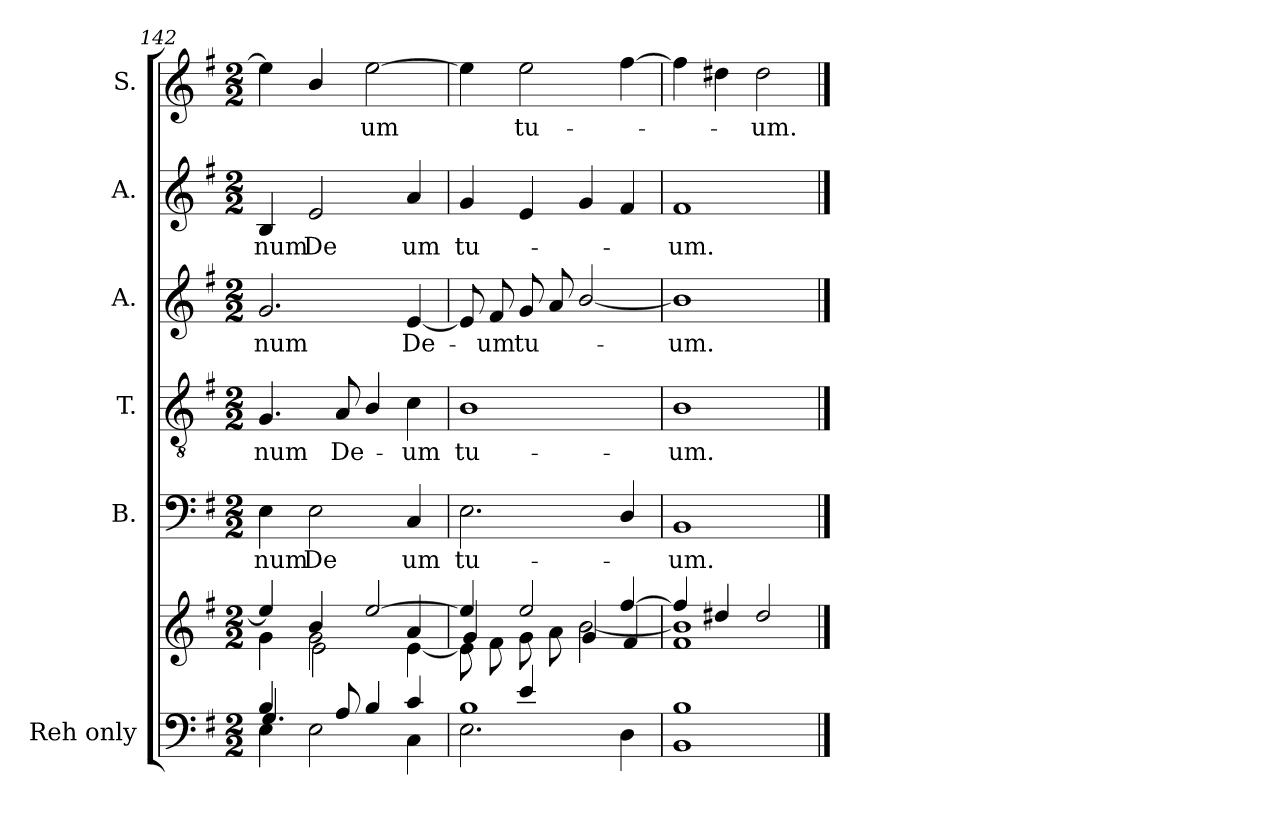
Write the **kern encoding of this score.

**kern	**kern	**kern	**text	**kern	**text	**kern	**text	**kern	**text	**kern	**text
*part6	*part6	*part5	*part5	*part4	*part4	*part3	*part3	*part2	*part2	*part1	*part1
*staff7	*staff6	*staff5	*staff5	*staff4	*staff4	*staff3	*staff3	*staff2	*staff2	*staff1	*staff1
*I"Reh  only	*	*I"B.	*	*I"T.	*	*I"A.	*	*I"A.	*	*I"S.	*
*	*	*I'B.	*	*I'T.	*	*I'A.	*	*I'A.	*	*	*
*clefF4	*clefG2	*clefF4	*	*clefGv2	*	*clefG2	*	*clefG2	*	*clefG2	*
*	*	*	*	*ITrd7c12	*	*	*	*	*	*	*
*k[f#]	*k[f#]	*k[f#]	*	*k[f#]	*	*k[f#]	*	*k[f#]	*	*k[f#]	*
*G:	*G:	*G:	*	*G:	*	*G:	*	*G:	*	*G:	*
*M2/2	*M2/2	*M2/2	*	*M2/2	*	*M2/2	*	*M2/2	*	*M2/2	*
=142	=142	=142	=142	=142	=142	=142	=142	=142	=142	=142	=142
*^	*^	*	*	*	*	*	*	*	*	*	*
*	*^	*	*^	*	*	*	*	*	*	*	*	*	*
!	!	!	!	!	!	!	!LO:LY:b:color=#000000	!	!	!	!	!	!	!	!
!	!	!	!	!	!	!	!	!	!LO:LY:b:color=#000000	!	!	!	!	!	!
!	!	!	!	!	!	!	!	!	!	!	!LO:LY:b:color=#000000	!	!	!	!
!	!	!	!	!	!	!	!	!	!	!	!	!	!LO:LY:b:color=#000000	!	!
4Bi/	4.Gi/	4Ei\	4eei/]	4gi\	4ryy	4Ei\	-num	4.GGi/	-num	2.gi/	-num	4Bi/	-num	4eei\]	.
!	!	!	!	!	!	!	!LO:LY:b:color=#000000	!	!	!	!	!	!	!	!
!	!	!	!	!	!	!	!	!	!	!	!	!	!LO:LY:b:color=#000000	!	!
2.ryy	.	2Ei\	4bi/	2gi\	2ei\	2Ei\	De	.	.	.	.	2ei/	De	4bi/	.
!	!	!	!	!	!	!	!	!	!LO:LY:b:color=#000000	!	!	!	!	!	!
.	8Ai/	.	.	.	.	.	.	8AAi/	De-	.	.	.	.	.	.
!	!	!	!	!	!	!	!	!	!	!	!	!	!	!	!LO:LY:b:color=#000000
.	4Bi/	.	[2eei/	.	.	.	.	4BBi/	.	.	.	.	.	[2eei\	-um
!	!	!	!	!	!	!	!LO:LY:b:color=#000000	!	!	!	!	!	!	!	!
!	!	!	!	!	!	!	!	!	!LO:LY:b:color=#000000	!	!	!	!	!	!
!	!	!	!	!	!	!	!	!	!	!	!LO:LY:b:color=#000000	!	!	!	!
!	!	!	!	!	!	!	!	!	!	!	!	!	!LO:LY:b:color=#000000	!	!
.	4ci/	4Ci\	.	[4ei\	4ai/	4Ci/	um	4Ci\	-um	[4ei/	De-	4ai/	um	.	.
=143	=143	=143	=143	=143	=143	=143	=143	=143	=143	=143	=143	=143	=143	=143	=143
!	!	!	!	!	!	!	!LO:LY:b:color=#000000	!	!	!	!	!	!	!	!
!	!	!	!	!	!	!	!	!	!LO:LY:b:color=#000000	!	!	!	!	!	!
!	!	!	!	!	!	!	!	!	!	!	!	!	!LO:LY:b:color=#000000	!	!
4ryy	1Bi	2.Ei\	4eei/]	8ei\]	4gi/	2.Ei\	tu-	1BBi	tu-	8ei/]	.	4gi/	tu-	4eei\]	.
!	!	!	!	!	!	!	!	!	!	!	!LO:LY:b:color=#000000	!	!	!	!
.	.	.	.	8f#i\	.	.	.	.	.	8f#i/	-um	.	.	.	.
!	!	!	!	!	!	!	!	!	!	!	!LO:LY:b:color=#000000	!	!	!	!
!	!	!	!	!	!	!	!	!	!	!	!	!	!	!	!LO:LY:b:color=#000000
4ei/	.	.	2eei/	8gi\	4ryy	.	.	.	.	8gi/	tu-	4ei/	.	2eei\	tu-
.	.	.	.	8ai\	.	.	.	.	.	8ai/	.	.	.	.	.
2ryy	.	.	.	[2bi\	4gi/	.	.	.	.	[2bi/	.	4gi/	.	.	.
.	.	4Di\	[4ff#i/	.	4f#i/	4Di/	.	.	.	.	.	4f#i/	.	[4ff#i\	.
=144	=144	=144	=144	=144	=144	=144	=144	=144	=144	=144	=144	=144	=144	=144	=144
!	!	!	!	!	!	!	!LO:LY:b:color=#000000	!	!	!	!	!	!	!	!
!	!	!	!	!	!	!	!	!	!LO:LY:b:color=#000000	!	!	!	!	!	!
!	!	!	!	!	!	!	!	!	!	!	!LO:LY:b:color=#000000	!	!	!	!
!	!	!	!	!	!	!	!	!	!	!	!	!	!LO:LY:b:color=#000000	!	!
1Bi	1BBi	2ryy	4ff#i/]	1bi]	1f#i	1BBi	-um.	1BBi	-um.	1bi]	-um.	1f#i	-um.	4ff#i\]	.
.	.	.	4dd#Xi/	.	.	.	.	.	.	.	.	.	.	4dd#Xi\	.
!	!	!	!	!	!	!	!	!	!	!	!	!	!	!	!LO:LY:b:color=#000000
.	.	2ryy	2dd#i/	.	.	.	.	.	.	.	.	.	.	2dd#i\	-um.
*v	*v	*v	*	*	*	*	*	*	*	*	*	*	*	*	*
*	*v	*v	*v	*	*	*	*	*	*	*	*	*	*
==	==	==	==	==	==	==	==	==	==	==	==
*-	*-	*-	*-	*-	*-	*-	*-	*-	*-	*-	*-
